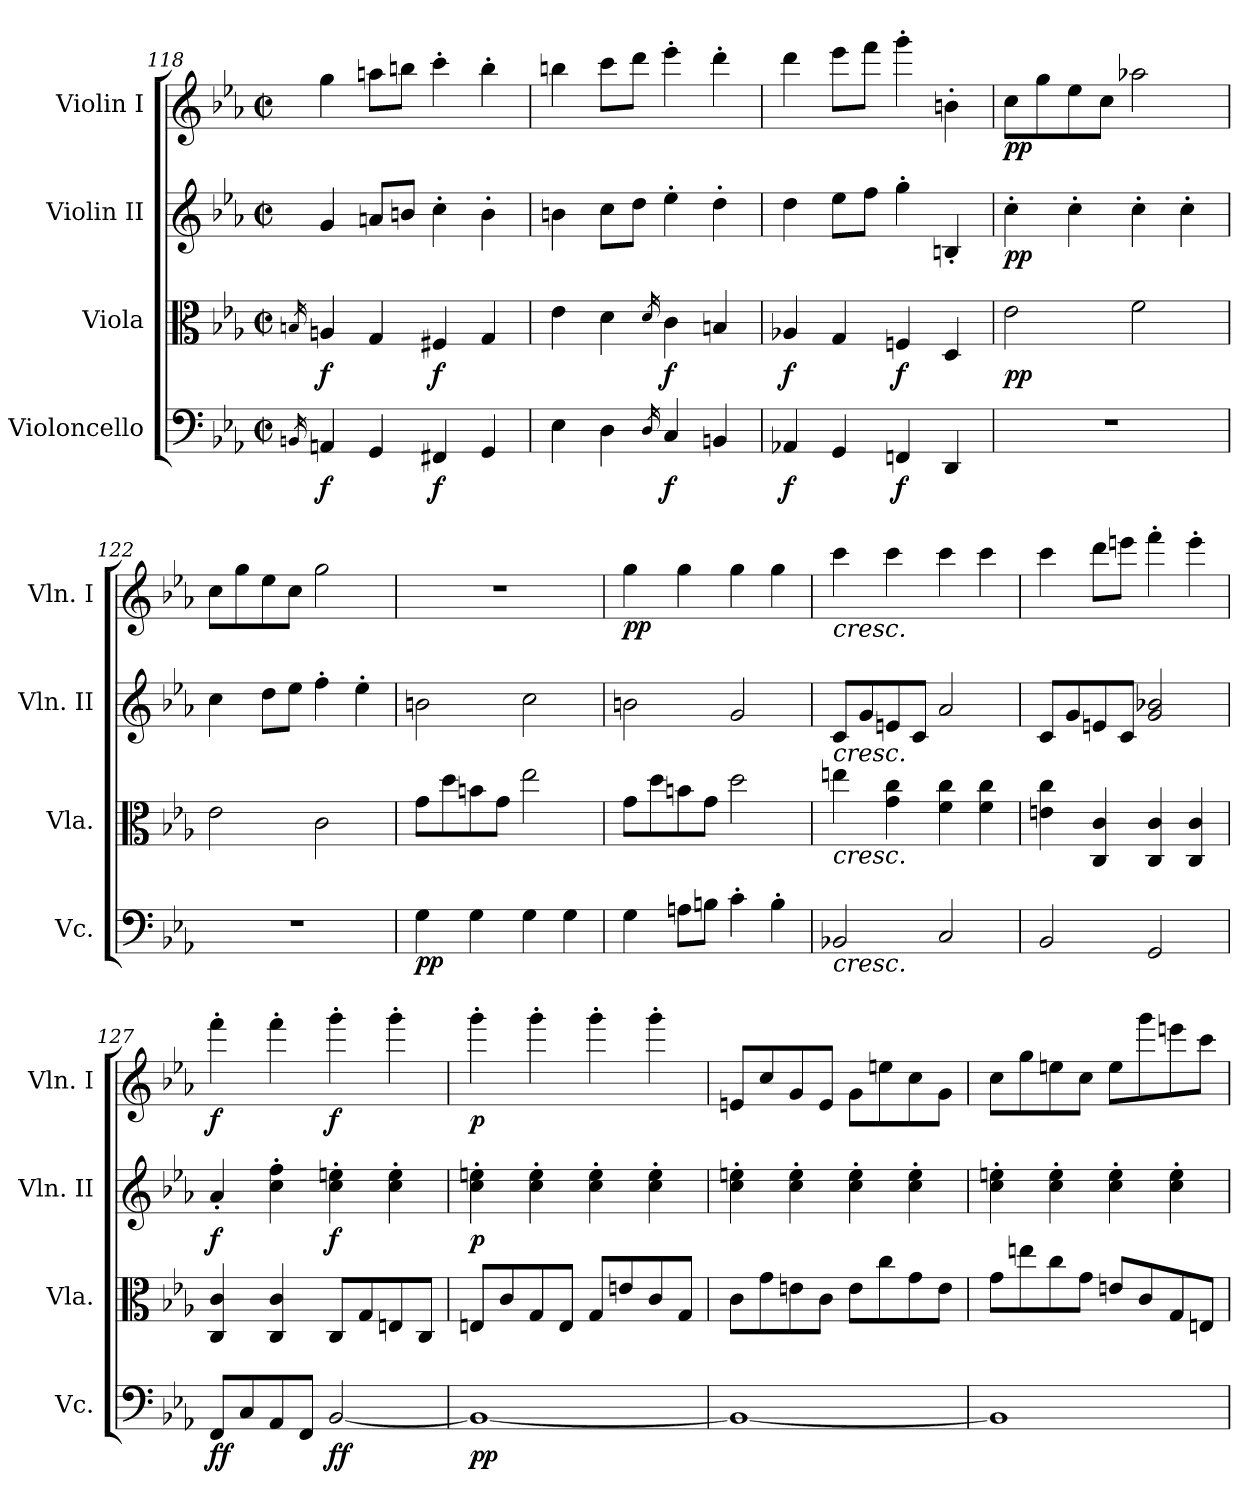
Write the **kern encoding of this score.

**kern	**dynam	**kern	**dynam	**kern	**dynam	**kern	**dynam
*part4	*part4	*part3	*part3	*part2	*part2	*part1	*part1
*staff4	*staff4	*staff3	*staff3	*staff2	*staff2	*staff1	*staff1
*I"Violoncello	*	*I"Viola	*	*I"Violin II	*	*I"Violin I	*
*I'Vc.	*	*I'Vla.	*	*I'Vln. II	*	*I'Vln. I	*
*clefF4	*	*clefC3	*	*clefG2	*	*clefG2	*
*k[b-e-a-]	*	*k[b-e-a-]	*	*k[b-e-a-]	*	*k[b-e-a-]	*
*M2/2	*	*M2/2	*	*M2/2	*	*M2/2	*
*met(c|)	*	*met(c|)	*	*met(c|)	*	*met(c|)	*
=118	=118	=118	=118	=118	=118	=118	=118
16qBBn/	.	16qBn/	.	.	.	.	.
!	!LO:DY:b	!	!LO:DY:b	!	!	!	!
4AAn/	f	4An/	f	4g/	.	4gg\	.
4GG/	.	4G/	.	8an/L	.	8aan\L	.
.	.	.	.	8bn/J	.	8bbn\J	.
!	!LO:DY:b	!	!LO:DY:b	!	!	!	!
4FF#X/	f	4F#X/	f	4cc'\	.	4ccc'\	.
4GG/	.	4G/	.	4b'\	.	4bb'\	.
!!LO:LB:g=z
=119	=119	=119	=119	=119	=119	=119	=119
4E-\	.	4e-\	.	4bn\	.	4bbn\	.
4D\	.	4d\	.	8cc\L	.	8ccc\L	.
.	.	.	.	8dd\J	.	8ddd\J	.
16qD/	.	16qd/	.	.	.	.	.
!	!LO:DY:b	!	!LO:DY:b	!	!	!	!
4C/	f	4c\	f	4ee-'\	.	4eee-'\	.
4BBn/	.	4Bn/	.	4dd'\	.	4ddd'\	.
!!LO:LB:g=z
=120	=120	=120	=120	=120	=120	=120	=120
!	!LO:DY:b	!	!LO:DY:b	!	!	!	!
4AA-X/	f	4A-X/	f	4dd\	.	4ddd\	.
4GG/	.	4G/	.	8ee-\L	.	8eee-\L	.
.	.	.	.	8ff\J	.	8fff\J	.
!	!LO:DY:b	!	!LO:DY:b	!	!	!	!
4FFn/	f	4Fn/	f	4gg'\	.	4ggg'\	.
4DD/	.	4D/	.	4Bn'/	.	4bn'\	.
=121	=121	=121	=121	=121	=121	=121	=121
!	!	!	!LO:DY:b	!	!LO:DY:b	!	!LO:DY:b
1r	.	2e-\	pp	4cc'\	pp	8cc\L	pp
.	.	.	.	.	.	8gg\	.
.	.	.	.	4cc'\	.	8ee-\	.
.	.	.	.	.	.	8cc\J	.
.	.	2f\	.	4cc'\	.	2aa-X\	.
.	.	.	.	4cc'\	.	.	.
=122	=122	=122	=122	=122	=122	=122	=122
1r	.	2e-\	.	4cc\	.	8cc\L	.
.	.	.	.	.	.	8gg\	.
.	.	.	.	8dd\L	.	8ee-\	.
.	.	.	.	8ee-\J	.	8cc\J	.
.	.	2c\	.	4ff'\	.	2gg\	.
.	.	.	.	4ee-'\	.	.	.
=123	=123	=123	=123	=123	=123	=123	=123
!	!LO:DY:b	!	!	!	!	!	!
4G\	pp	8g\L	.	2bn\	.	1r	.
.	.	8dd\	.	.	.	.	.
4G\	.	8bn\	.	.	.	.	.
.	.	8g\J	.	.	.	.	.
4G\	.	2ee-\	.	2cc\	.	.	.
4G\	.	.	.	.	.	.	.
=124	=124	=124	=124	=124	=124	=124	=124
!	!	!	!	!	!	!	!LO:DY:b
4G\	.	8g\L	.	2bn\	.	4gg\	pp
.	.	8dd\	.	.	.	.	.
8An\L	.	8bn\	.	.	.	4gg\	.
8Bn\J	.	8g\J	.	.	.	.	.
4c'\	.	2dd\	.	2g/	.	4gg\	.
4B'\	.	.	.	.	.	4gg\	.
!!LO:PB:g=z
=125	=125	=125	=125	=125	=125	=125	=125
!	!	!	!	!	!	!LO:TX:b:i:t=cresc.	!
!	!	!	!	!LO:TX:b:i:t=cresc.	!	!	!
!	!	!LO:TX:b:i:t=cresc.	!	!	!	!	!
!LO:TX:b:i:t=cresc.	!	!	!	!	!	!	!
2BB-X/	.	4een\	.	8c/L	.	4ccc\	.
.	.	.	.	8g/	.	.	.
.	.	4g\ 4cc\	.	8en/	.	4ccc\	.
.	.	.	.	8c/J	.	.	.
2C/	.	4f\ 4cc\	.	2a-/	.	4ccc\	.
.	.	4f\ 4cc\	.	.	.	4ccc\	.
=126	=126	=126	=126	=126	=126	=126	=126
2BB-/	.	4en\ 4cc\	.	8c/L	.	4ccc\	.
.	.	.	.	8g/	.	.	.
.	.	4C/ 4c/	.	8en/	.	8ddd\L	.
.	.	.	.	8c/J	.	8eeen\J	.
2GG/	.	4C/ 4c/	.	2g/ 2b-X/	.	4fff'\	.
.	.	4C/ 4c/	.	.	.	4eee'\	.
=127	=127	=127	=127	=127	=127	=127	=127
!	!LO:DY:b	!	!	!	!	!	!
!	!LO:DY:n=1:b	!	!	!	!LO:DY:b	!	!LO:DY:b
8FF/L	f f	4C/ 4c/	.	4a-'/	f	4fff'\	f
8C/	.	.	.	.	.	.	.
8AA-/	.	4C/ 4c/	.	4cc\' 4ff\'	.	4fff'\	.
8FF/J	.	.	.	.	.	.	.
!	!LO:DY:n=2:b	!	!	!	!	!	!
!	!LO:DY:n=3:b	!	!	!	!LO:DY:b	!	!LO:DY:b
[2BB-/	f f	8C/L	.	4cc\' 4een\'	f	4ggg'\	f
.	.	8G/	.	.	.	.	.
.	.	8En/	.	4cc\' 4ee\'	.	4ggg'\	.
.	.	8C/J	.	.	.	.	.
=128	=128	=128	=128	=128	=128	=128	=128
!	!LO:DY:b	!	!	!	!	!	!
!	!LO:DY:n=1:b	!	!	!	!LO:DY:b	!	!LO:DY:b
1BB-_	p p	8En/L	.	4cc\' 4een\'	p	4ggg'\	p
.	.	8c/	.	.	.	.	.
.	.	8G/	.	4cc\' 4ee\'	.	4ggg'\	.
.	.	8E/J	.	.	.	.	.
.	.	8G/L	.	4cc\' 4ee\'	.	4ggg'\	.
.	.	8en/	.	.	.	.	.
.	.	8c/	.	4cc\' 4ee\'	.	4ggg'\	.
.	.	8G/J	.	.	.	.	.
!!LO:LB:g=z
=129	=129	=129	=129	=129	=129	=129	=129
1BB-_	.	8c\L	.	4cc\' 4een\'	.	8en/L	.
.	.	8g\	.	.	.	8cc/	.
.	.	8en\	.	4cc\' 4ee\'	.	8g/	.
.	.	8c\J	.	.	.	8e/J	.
.	.	8e\L	.	4cc\' 4ee\'	.	8g\L	.
.	.	8cc\	.	.	.	8een\	.
.	.	8g\	.	4cc\' 4ee\'	.	8cc\	.
.	.	8e\J	.	.	.	8g\J	.
=130	=130	=130	=130	=130	=130	=130	=130
1BB-]	.	8g\L	.	4cc\' 4een\'	.	8cc\L	.
.	.	8een\	.	.	.	8gg\	.
.	.	8cc\	.	4cc\' 4ee\'	.	8een\	.
.	.	8g\J	.	.	.	8cc\J	.
.	.	8en/L	.	4cc\' 4ee\'	.	8ee\L	.
.	.	8c/	.	.	.	8ggg\	.
.	.	8G/	.	4cc\' 4ee\'	.	8eeen\	.
.	.	8En/J	.	.	.	8ccc\J	.
=	=	=	=	=	=	=	=
*-	*-	*-	*-	*-	*-	*-	*-
